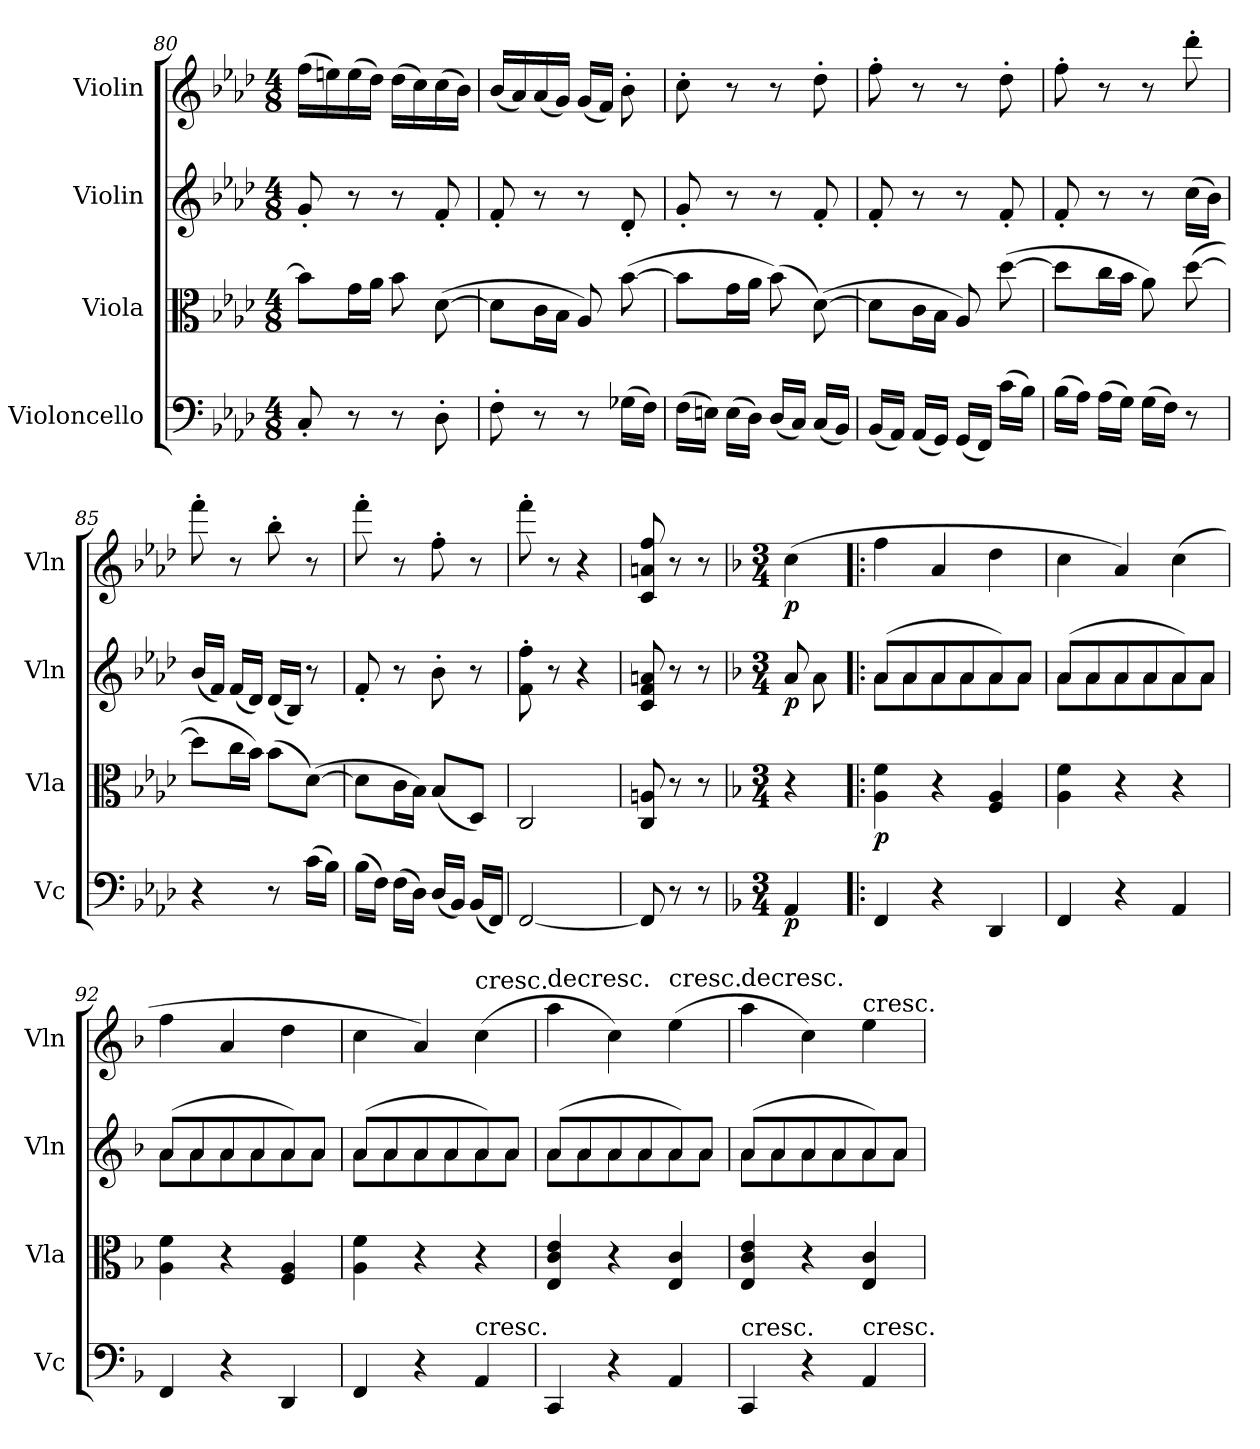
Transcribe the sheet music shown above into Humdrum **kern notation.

**kern	**dynam	**kern	**dynam	**kern	**dynam	**kern	**dynam
*part4	*part4	*part3	*part3	*part2	*part2	*part1	*part1
*staff4	*staff4	*staff3	*staff3	*staff2	*staff2	*staff1	*staff1
*I"Violoncello	*	*I"Viola	*	*I"Violin	*	*I"Violin	*
*I'Vc	*	*I'Vla	*	*I'Vln	*	*I'Vln	*
*clefF4	*	*clefC3	*	*clefG2	*	*clefG2	*
*k[b-e-a-d-]	*	*k[b-e-a-d-]	*	*k[b-e-a-d-]	*	*k[b-e-a-d-]	*
*M4/8	*	*M4/8	*	*M4/8	*	*M4/8	*
=80	=80	=80	=80	=80	=80	=80	=80
8C'/	.	8b-\L]	.	8g'/	.	(16ff\LL	.
.	.	.	.	.	.	16een\)	.
8r	.	16g\L	.	8r	.	(16ee\	.
.	.	16a-\JJ	.	.	.	16dd-\JJ)	.
8r	.	8b-\	.	8r	.	(16dd-\LL	.
.	.	.	.	.	.	16cc\)	.
8D-'\	.	([8d-\	.	8f'/	.	(16cc\	.
.	.	.	.	.	.	16b-\JJ)	.
=81	=81	=81	=81	=81	=81	=81	=81
8F'\	.	8d-\L]	.	8f'/	.	(16b-/LL	.
.	.	.	.	.	.	16a-/)	.
8r	.	16c\L	.	8r	.	(16a-/	.
.	.	16B-\JJ	.	.	.	16g/JJ)	.
8r	.	8A-/)	.	8r	.	(16g/LL	.
.	.	.	.	.	.	16f/JJ)	.
(16G-X\LL	.	([8b-\	.	8d-'/	.	8b-'\	.
16F\JJ)	.	.	.	.	.	.	.
=82	=82	=82	=82	=82	=82	=82	=82
(16F\LL	.	8b-\L]	.	8g'/	.	8cc'\	.
16En\JJ)	.	.	.	.	.	.	.
(16E\LL	.	16g\L	.	8r	.	8r	.
16D-\JJ)	.	16a-\JJ	.	.	.	.	.
(16D-/LL	.	(8b-\)	.	8r	.	8r	.
16C/JJ)	.	.	.	.	.	.	.
(16C/LL	.	([8d-\)	.	8f'/	.	8dd-'\	.
16BB-/JJ)	.	.	.	.	.	.	.
=83	=83	=83	=83	=83	=83	=83	=83
*MM126	*	*	*	*	*	*	*
(16BB-/LL	.	8d-\L]	.	8f'/	.	8ff'\	.
16AA-/JJ)	.	.	.	.	.	.	.
(16AA-/LL	.	16c\L	.	8r	.	8r	.
16GG/JJ)	.	16B-\JJ	.	.	.	.	.
(16GG/LL	.	8A-/)	.	8r	.	8r	.
16FF/JJ)	.	.	.	.	.	.	.
(16c\LL	.	([8dd-\	.	8f'/	.	8dd-'\	.
16B-\JJ)	.	.	.	.	.	.	.
=84	=84	=84	=84	=84	=84	=84	=84
(16B-\LL	.	8dd-\L]	.	8f'/	.	8ff'\	.
16A-\JJ)	.	.	.	.	.	.	.
(16A-\LL	.	16cc\L	.	8r	.	8r	.
16G\JJ)	.	16b-\JJ	.	.	.	.	.
(16G\LL	.	8a-\)	.	8r	.	8r	.
16F\JJ)	.	.	.	.	.	.	.
8r	.	([8dd-\	.	(16cc\LL	.	8ddd-'\	.
.	.	.	.	16b-\JJ)	.	.	.
=85	=85	=85	=85	=85	=85	=85	=85
4r	.	8dd-\L]	.	(16b-/LL	.	8fff'\	.
.	.	.	.	16f/JJ)	.	.	.
.	.	16cc\L	.	(16f/LL	.	8r	.
.	.	16b-\JJ)	.	16d-/JJ)	.	.	.
8r	.	(8b-\L	.	(16d-/LL	.	8bb-'\	.
.	.	.	.	16B-/JJ)	.	.	.
(16c\LL	.	([8d-\J)	.	8r	.	8r	.
16B-\JJ)	.	.	.	.	.	.	.
=86	=86	=86	=86	=86	=86	=86	=86
(16B-\LL	.	8d-\L]	.	8f'/	.	8fff'\	.
16F\JJ)	.	.	.	.	.	.	.
(16F\LL	.	16c\L	.	8r	.	8r	.
16D-\JJ)	.	16B-\JJ)	.	.	.	.	.
(16D-/LL	.	(8B-/L	.	8b-'\	.	8ff'\	.
16BB-/JJ)	.	.	.	.	.	.	.
(16BB-/LL	.	8D-/J)	.	8r	.	8r	.
16FF/JJ)	.	.	.	.	.	.	.
=87	=87	=87	=87	=87	=87	=87	=87
[2FF/	.	2C/	.	8f'\ 8ff'\	.	8fff'\	.
.	.	.	.	8r	.	8r	.
.	.	.	.	4r	.	4r	.
=88	=88	=88	=88	=88	=88	=88	=88
8FF/]	.	8C/ 8An/	.	8c/ 8f/ 8an/	.	8c/ 8an/ 8ff/	.
8r	.	8r	.	8r	.	8r	.
8r	.	8r	.	8r	.	8r	.
=89	=89	=89	=89	=89	=89	=89	=89
*k[b-]	*	*k[b-]	*	*k[b-]	*	*k[b-]	*
*M3/4	*	*M3/4	*	*M3/4	*	*M3/4	*
4AA/	p	4r	.	8a/	p	(4cc\	p
.	.	.	.	8a\	.	.	.
=90!|:	=90!|:	=90!|:	=90!|:	=90!|:	=90!|:	=90!|:	=90!|:
*	*	*	*	*^	*	*	*
4FF/	.	4A\ 4f\	p	(8a/L	8a\L	.	4ff\	.
.	.	.	.	8a/	8a\	.	.	.
4r	.	4r	.	8a/	8a\	.	4a/	.
.	.	.	.	8a/	8a\	.	.	.
4DD/	.	4F/ 4A/	.	8a/)	8a\	.	4dd\	.
.	.	.	.	8a/J	8a\J	.	.	.
=91	=91	=91	=91	=91	=91	=91	=91	=91
4FF/	.	4A\ 4f\	.	(8a/L	8a\L	.	4cc\	.
.	.	.	.	8a/	8a\	.	.	.
4r	.	4r	.	8a/	8a\	.	4a/)	.
.	.	.	.	8a/	8a\	.	.	.
4AA/	.	4r	.	8a/)	8a\	.	(4cc\	.
.	.	.	.	8a/J	8a\J	.	.	.
=92	=92	=92	=92	=92	=92	=92	=92	=92
4FF/	.	4A\ 4f\	.	(8a/L	8a\L	.	4ff\	.
.	.	.	.	8a/	8a\	.	.	.
4r	.	4r	.	8a/	8a\	.	4a/	.
.	.	.	.	8a/	8a\	.	.	.
4DD/	.	4F/ 4A/	.	8a/)	8a\	.	4dd\	.
.	.	.	.	8a/J	8a\J	.	.	.
=93	=93	=93	=93	=93	=93	=93	=93	=93
4FF/	.	4A\ 4f\	.	(8a/L	8a\L	.	4cc\	.
.	.	.	.	8a/	8a\	.	.	.
4r	.	4r	.	8a/	8a\	.	4a/)	.
.	.	.	.	8a/	8a\	.	.	.
!	!	!	!	!	!	!	!LO:TX:t=cresc.	!
!LO:TX:t=cresc.	!	!	!	!	!	!	!	!
4AA/	.	4r	.	8a/)	8a\	.	(4cc\	.
.	.	.	.	8a/J	8a\J	.	.	.
=94	=94	=94	=94	=94	=94	=94	=94	=94
!	!	!	!	!	!	!	!LO:TX:t=decresc.	!
4CC/	.	4E/ 4c/ 4e/	.	(8a/L	8a\L	.	4aa\	.
.	.	.	.	8a/	8a\	.	.	.
4r	.	4r	.	8a/	8a\	.	4cc\)	.
.	.	.	.	8a/	8a\	.	.	.
!	!	!	!	!	!	!	!LO:TX:t=cresc.	!
4AA/	.	4E/ 4c/	.	8a/)	8a\	.	(4ee\	.
.	.	.	.	8a/J	8a\J	.	.	.
=95	=95	=95	=95	=95	=95	=95	=95	=95
!	!	!	!	!	!	!	!LO:TX:t=decresc.	!
!LO:TX:t=cresc.	!	!	!	!	!	!	!	!
4CC/	.	4E/ 4c/ 4e/	.	(8a/L	8a\L	.	4aa\	.
.	.	.	.	8a/	8a\	.	.	.
4r	.	4r	.	8a/	8a\	.	4cc\)	.
.	.	.	.	8a/	8a\	.	.	.
!	!	!	!	!	!	!	!LO:TX:t=cresc.	!
!LO:TX:t=cresc.	!	!	!	!	!	!	!	!
4AA/	.	4E/ 4c/	.	8a/)	8a\	.	4ee\	.
.	.	.	.	8a/J	8a\J	.	.	.
*	*	*	*	*v	*v	*	*	*
=	=	=	=	=	=	=	=
*-	*-	*-	*-	*-	*-	*-	*-
